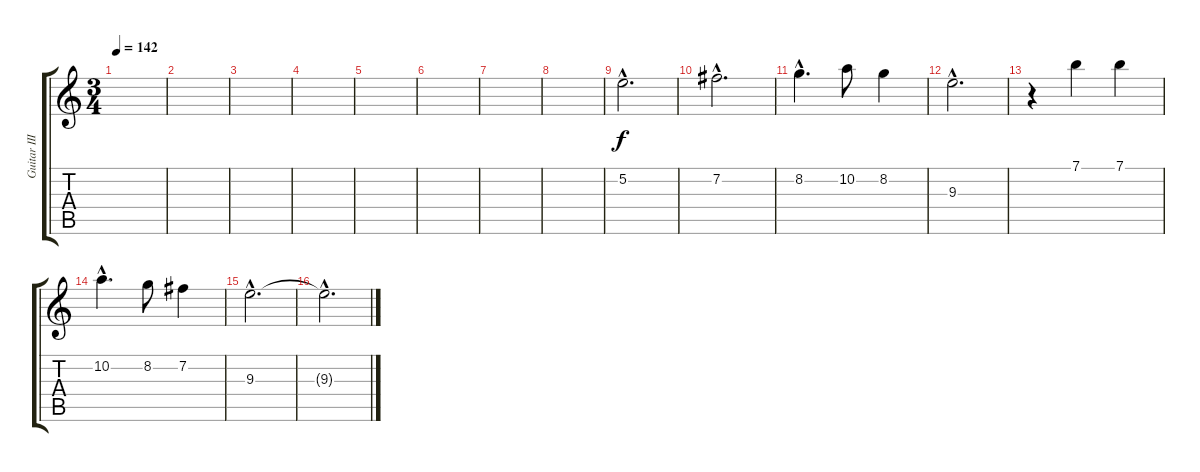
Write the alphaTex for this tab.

\track ("Guitar III" "Guitar III") {instrument acousticguitarsteel}
\staff {score tabs}
\tuning (E4 B3 G3 D3 A2 E2) {hide}
\ts (3 4)
\tempo 142
\clef g2
\ks c
|
|
|
|
|
|
|
|
5.2{hac}.2{d} |
7.2{hac}.2{d} |
8.2{hac}.4{d} 10.2.8 8.2.4 |
9.3{hac}.2{d} |
r.4 7.1.4 7.1.4 |
10.2{hac}.4{d} 8.2.8 7.2.4 |
9.3{hac}.2{d} |
9.3{hac t}.2{d}
